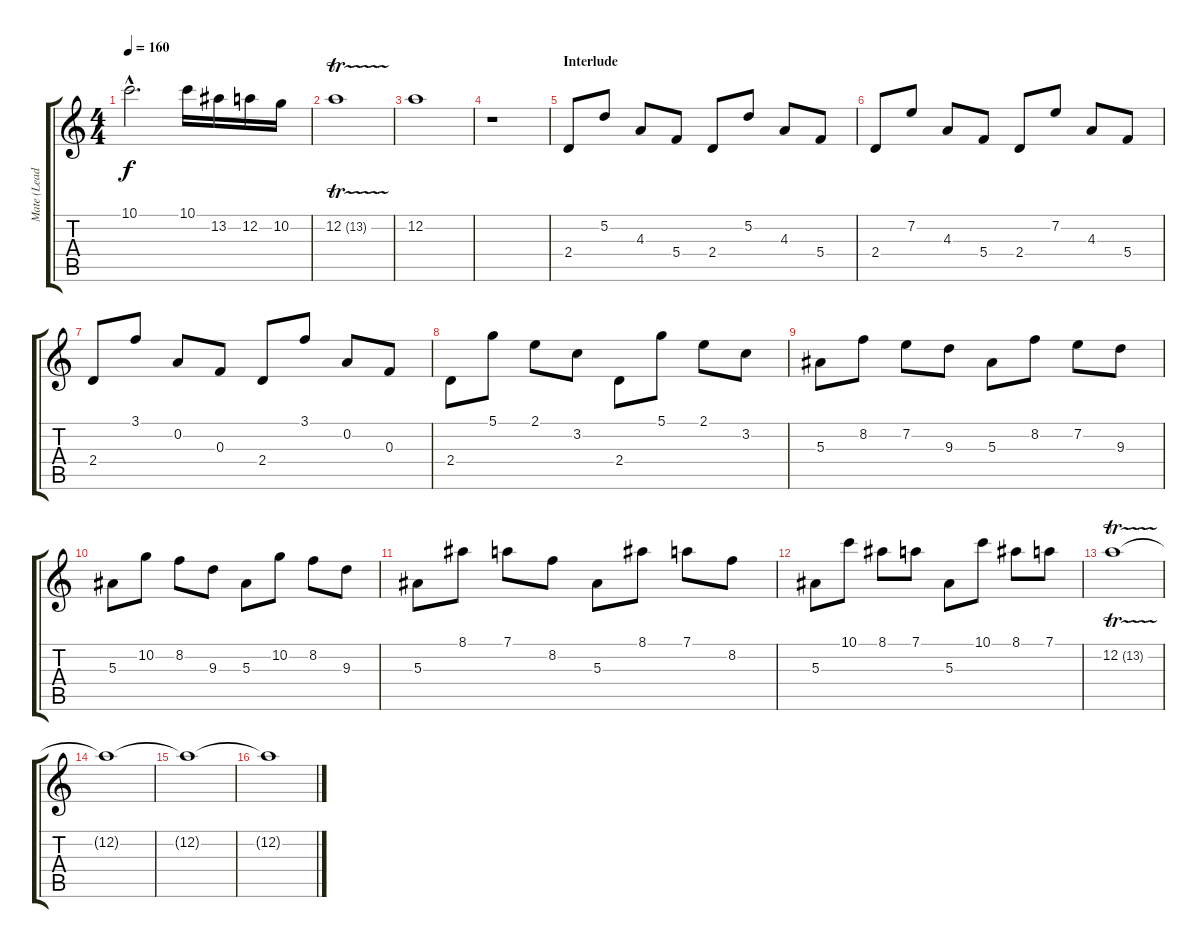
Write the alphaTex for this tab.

\track ("Mate (Lead)" "Mate (Lead") {instrument distortionguitar}
\staff {score tabs}
\tuning (D4 A3 F3 C3 G2 D2) {hide}
\ts (4 4)
\tempo 160
\clef g2
\ks c
10.1{hac}.2{d dy f} 10.1.16 13.2.16 12.2.16 10.2.16 |
12.2{tr (13 32)}.1 |
12.2.1 |
r.1 |
\section ("" "Interlude")
2.4.8 5.2.8 4.3.8 5.4.8 2.4.8 5.2.8 4.3.8 5.4.8 |
2.4.8 7.2.8 4.3.8 5.4.8 2.4.8 7.2.8 4.3.8 5.4.8 |
2.4.8 3.1.8 0.2.8 0.3.8 2.4.8 3.1.8 0.2.8 0.3.8 |
2.4.8 5.1.8 2.1.8 3.2.8 2.4.8 5.1.8 2.1.8 3.2.8 |
5.3.8 8.2.8 7.2.8 9.3.8 5.3.8 8.2.8 7.2.8 9.3.8 |
5.3.8 10.2.8 8.2.8 9.3.8 5.3.8 10.2.8 8.2.8 9.3.8 |
5.3.8 8.1.8 7.1.8 8.2.8 5.3.8 8.1.8 7.1.8 8.2.8 |
5.3.8 10.1.8 8.1.8 7.1.8 5.3.8 10.1.8 8.1.8 7.1.8 |
12.2{tr (13 32)}.1{volume 0} |
12.2{t}.1 |
12.2{t}.1 |
12.2{t}.1
